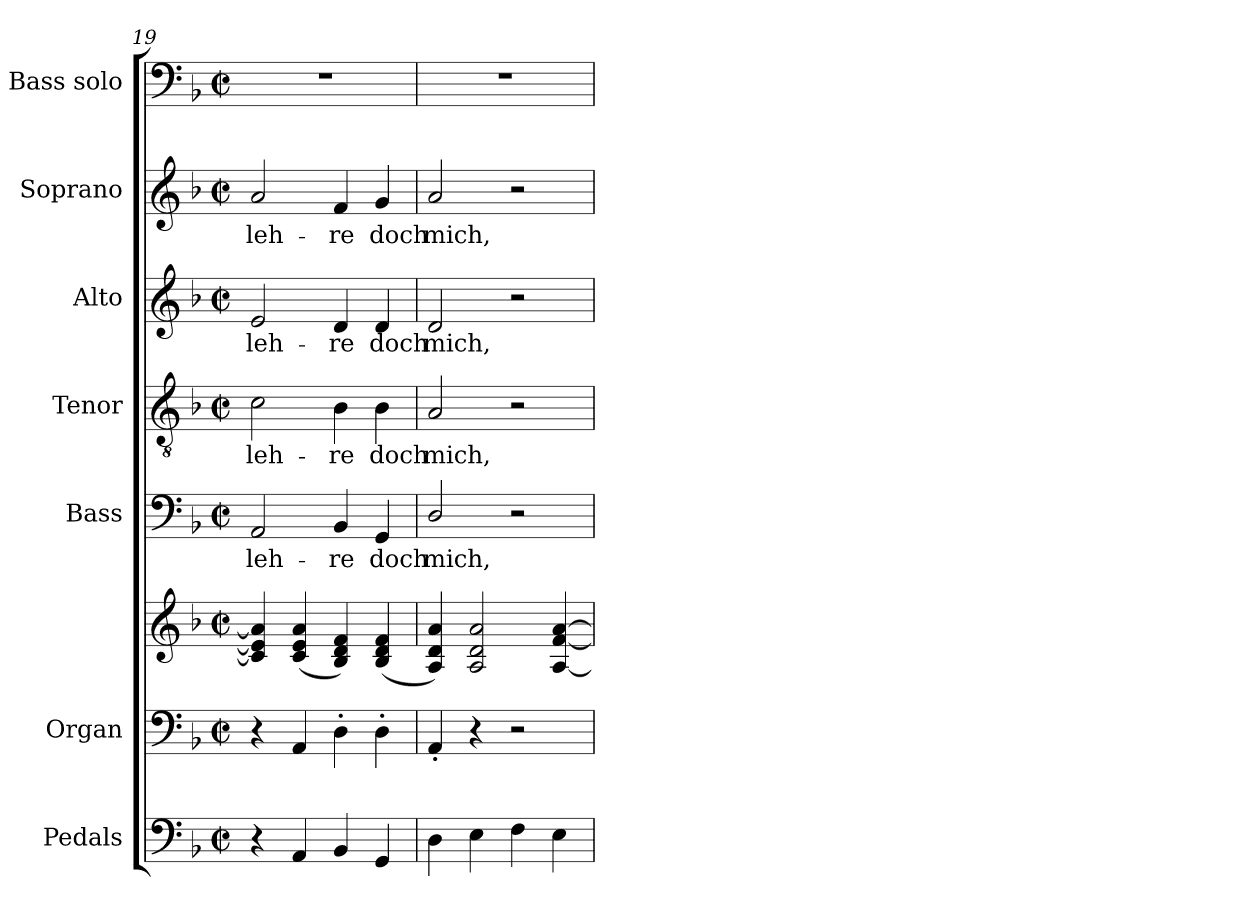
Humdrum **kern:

**kern	**kern	**kern	**kern	**text	**kern	**text	**kern	**text	**kern	**text	**kern
*part7	*part6	*part6	*part5	*part5	*part4	*part4	*part3	*part3	*part2	*part2	*part1
*staff8	*staff7	*staff6	*staff5	*staff5	*staff4	*staff4	*staff3	*staff3	*staff2	*staff2	*staff1
*I"Pedals	*I"Organ	*	*I"Bass	*	*I"Tenor	*	*I"Alto	*	*I"Soprano	*	*I"Bass solo
*I'Ped.	*I'Org.	*	*I'B.	*	*I'T.	*	*I'A.	*	*I'S.	*	*
*clefF4	*clefF4	*clefG2	*clefF4	*	*clefGv2	*	*clefG2	*	*clefG2	*	*clefF4
*	*	*	*	*	*ITrd7c12	*	*	*	*	*	*
*k[b-]	*k[b-]	*k[b-]	*k[b-]	*	*k[b-]	*	*k[b-]	*	*k[b-]	*	*k[b-]
*d:	*d:	*d:	*d:	*	*d:	*	*d:	*	*d:	*	*d:
*M2/2	*M2/2	*M2/2	*M2/2	*	*M2/2	*	*M2/2	*	*M2/2	*	*M2/2
*met(c|)	*met(c|)	*met(c|)	*met(c|)	*	*met(c|)	*	*met(c|)	*	*met(c|)	*	*met(c|)
=19	=19	=19	=19	=19	=19	=19	=19	=19	=19	=19	=19
!	!	!	!	!LO:LY:b:color=#000000	!	!	!	!	!	!	!
!	!	!	!	!	!	!LO:LY:b:color=#000000	!	!	!	!	!
!	!	!	!	!	!	!	!	!LO:LY:b:color=#000000	!	!	!
!	!	!	!	!	!	!	!	!	!	!LO:LY:b:color=#000000	!
4r	4r	4ci/] 4ei] 4ai]	2AAi/	leh-	2Ci\	leh-	2ei/	leh-	2ai/	leh-	1r
4AAi/	4AAi/	(4ci/ 4ei 4ai	.	.	.	.	.	.	.	.	.
!	!	!	!	!LO:LY:b:color=#000000	!	!	!	!	!	!	!
!	!	!	!	!	!	!LO:LY:b:color=#000000	!	!	!	!	!
!	!	!	!	!	!	!	!	!LO:LY:b:color=#000000	!	!	!
!	!	!	!	!	!	!	!	!	!	!LO:LY:b:color=#000000	!
4BB-i/	4D'i\	4B-i/ 4di 4fi)	4BB-i/	-re	4BB-i\	-re	4di/	-re	4fi/	-re	.
!	!	!	!	!LO:LY:b:color=#000000	!	!	!	!	!	!	!
!	!	!	!	!	!	!LO:LY:b:color=#000000	!	!	!	!	!
!	!	!	!	!	!	!	!	!LO:LY:b:color=#000000	!	!	!
!	!	!	!	!	!	!	!	!	!	!LO:LY:b:color=#000000	!
4GGi/	4D'i\	(4B-i/ 4di 4fi	4GGi/	doch	4BB-i\	doch	4di/	doch	4gi/	doch	.
=20	=20	=20	=20	=20	=20	=20	=20	=20	=20	=20	=20
!	!	!	!	!LO:LY:b:color=#000000	!	!	!	!	!	!	!
!	!	!	!	!	!	!LO:LY:b:color=#000000	!	!	!	!	!
!	!	!	!	!	!	!	!	!LO:LY:b:color=#000000	!	!	!
!	!	!	!	!	!	!	!	!	!	!LO:LY:b:color=#000000	!
4Di\	4AA'i/	4Ai/ 4di 4ai)	2Di/	mich,	2AAi/	mich,	2di/	mich,	2ai/	mich,	1r
4Ei\	4r	2Ai/ 2di 2ai	.	.	.	.	.	.	.	.	.
4Fi\	2r	.	2r	.	2r	.	2r	.	2r	.	.
4Ei\	.	[4Ai/ [4fi [4ai	.	.	.	.	.	.	.	.	.
=	=	=	=	=	=	=	=	=	=	=	=
*-	*-	*-	*-	*-	*-	*-	*-	*-	*-	*-	*-
